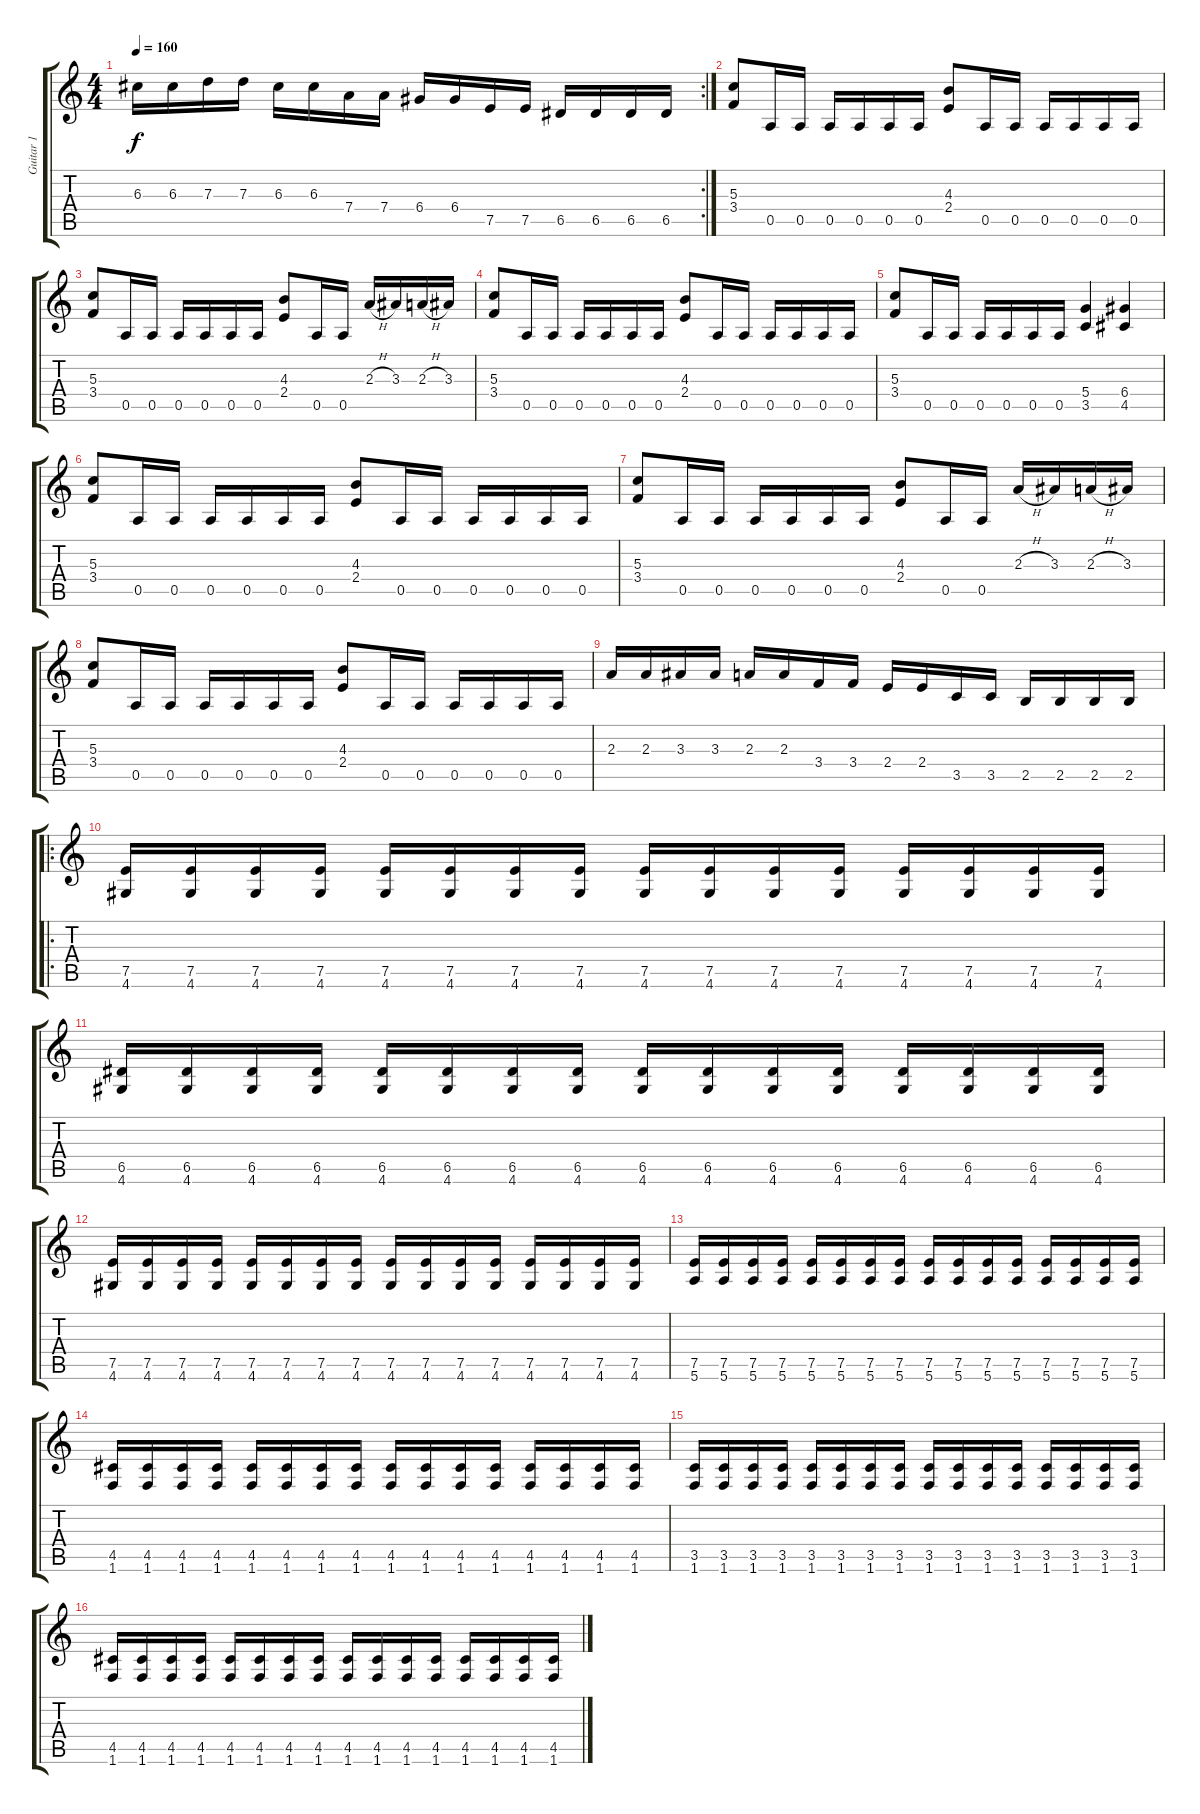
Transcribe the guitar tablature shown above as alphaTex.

\track ("Guitar 1" "Guitar 1") {instrument distortionguitar}
\staff {score tabs}
\tuning (E4 B3 G3 D3 A2 E2) {hide}
\rc 2
\ts (4 4)
\tempo 160
\clef g2
\ks c
6.3.16{dy f} 6.3.16 7.3.16 7.3.16 6.3.16 6.3.16 7.4.16 7.4.16 6.4.16 6.4.16 7.5.16 7.5.16 6.5.16 6.5.16 6.5.16 6.5.16 |
(5.3 3.4).8 0.5.16 0.5.16 0.5.16 0.5.16 0.5.16 0.5.16 (4.3 2.4).8 0.5.16 0.5.16 0.5.16 0.5.16 0.5.16 0.5.16 |
(5.3 3.4).8 0.5.16 0.5.16 0.5.16 0.5.16 0.5.16 0.5.16 (4.3 2.4).8 0.5.16 0.5.16 2.3{h}.16 3.3.16 2.3{h}.16 3.3.16 |
(5.3 3.4).8 0.5.16 0.5.16 0.5.16 0.5.16 0.5.16 0.5.16 (4.3 2.4).8 0.5.16 0.5.16 0.5.16 0.5.16 0.5.16 0.5.16 |
(5.3 3.4).8 0.5.16 0.5.16 0.5.16 0.5.16 0.5.16 0.5.16 (5.4 3.5).4 (6.4 4.5).4 |
(5.3 3.4).8 0.5.16 0.5.16 0.5.16 0.5.16 0.5.16 0.5.16 (4.3 2.4).8 0.5.16 0.5.16 0.5.16 0.5.16 0.5.16 0.5.16 |
(5.3 3.4).8 0.5.16 0.5.16 0.5.16 0.5.16 0.5.16 0.5.16 (4.3 2.4).8 0.5.16 0.5.16 2.3{h}.16 3.3.16 2.3{h}.16 3.3.16 |
(5.3 3.4).8 0.5.16 0.5.16 0.5.16 0.5.16 0.5.16 0.5.16 (4.3 2.4).8 0.5.16 0.5.16 0.5.16 0.5.16 0.5.16 0.5.16 |
2.3.16 2.3.16 3.3.16 3.3.16 2.3.16 2.3.16 3.4.16 3.4.16 2.4.16 2.4.16 3.5.16 3.5.16 2.5.16 2.5.16 2.5.16 2.5.16 |
\ro
(7.5 4.6).16 (7.5 4.6).16 (7.5 4.6).16 (7.5 4.6).16 (7.5 4.6).16 (7.5 4.6).16 (7.5 4.6).16 (7.5 4.6).16 (7.5 4.6).16 (7.5 4.6).16 (7.5 4.6).16 (7.5 4.6).16 (7.5 4.6).16 (7.5 4.6).16 (7.5 4.6).16 (7.5 4.6).16 |
(6.5 4.6).16 (6.5 4.6).16 (6.5 4.6).16 (6.5 4.6).16 (6.5 4.6).16 (6.5 4.6).16 (6.5 4.6).16 (6.5 4.6).16 (6.5 4.6).16 (6.5 4.6).16 (6.5 4.6).16 (6.5 4.6).16 (6.5 4.6).16 (6.5 4.6).16 (6.5 4.6).16 (6.5 4.6).16 |
(7.5 4.6).16 (7.5 4.6).16 (7.5 4.6).16 (7.5 4.6).16 (7.5 4.6).16 (7.5 4.6).16 (7.5 4.6).16 (7.5 4.6).16 (7.5 4.6).16 (7.5 4.6).16 (7.5 4.6).16 (7.5 4.6).16 (7.5 4.6).16 (7.5 4.6).16 (7.5 4.6).16 (7.5 4.6).16 |
(7.5 5.6).16 (7.5 5.6).16 (7.5 5.6).16 (7.5 5.6).16 (7.5 5.6).16 (7.5 5.6).16 (7.5 5.6).16 (7.5 5.6).16 (7.5 5.6).16 (7.5 5.6).16 (7.5 5.6).16 (7.5 5.6).16 (7.5 5.6).16 (7.5 5.6).16 (7.5 5.6).16 (7.5 5.6).16 |
(4.5 1.6).16 (4.5 1.6).16 (4.5 1.6).16 (4.5 1.6).16 (4.5 1.6).16 (4.5 1.6).16 (4.5 1.6).16 (4.5 1.6).16 (4.5 1.6).16 (4.5 1.6).16 (4.5 1.6).16 (4.5 1.6).16 (4.5 1.6).16 (4.5 1.6).16 (4.5 1.6).16 (4.5 1.6).16 |
(3.5 1.6).16 (3.5 1.6).16 (3.5 1.6).16 (3.5 1.6).16 (3.5 1.6).16 (3.5 1.6).16 (3.5 1.6).16 (3.5 1.6).16 (3.5 1.6).16 (3.5 1.6).16 (3.5 1.6).16 (3.5 1.6).16 (3.5 1.6).16 (3.5 1.6).16 (3.5 1.6).16 (3.5 1.6).16 |
(4.5 1.6).16 (4.5 1.6).16 (4.5 1.6).16 (4.5 1.6).16 (4.5 1.6).16 (4.5 1.6).16 (4.5 1.6).16 (4.5 1.6).16 (4.5 1.6).16 (4.5 1.6).16 (4.5 1.6).16 (4.5 1.6).16 (4.5 1.6).16 (4.5 1.6).16 (4.5 1.6).16 (4.5 1.6).16
